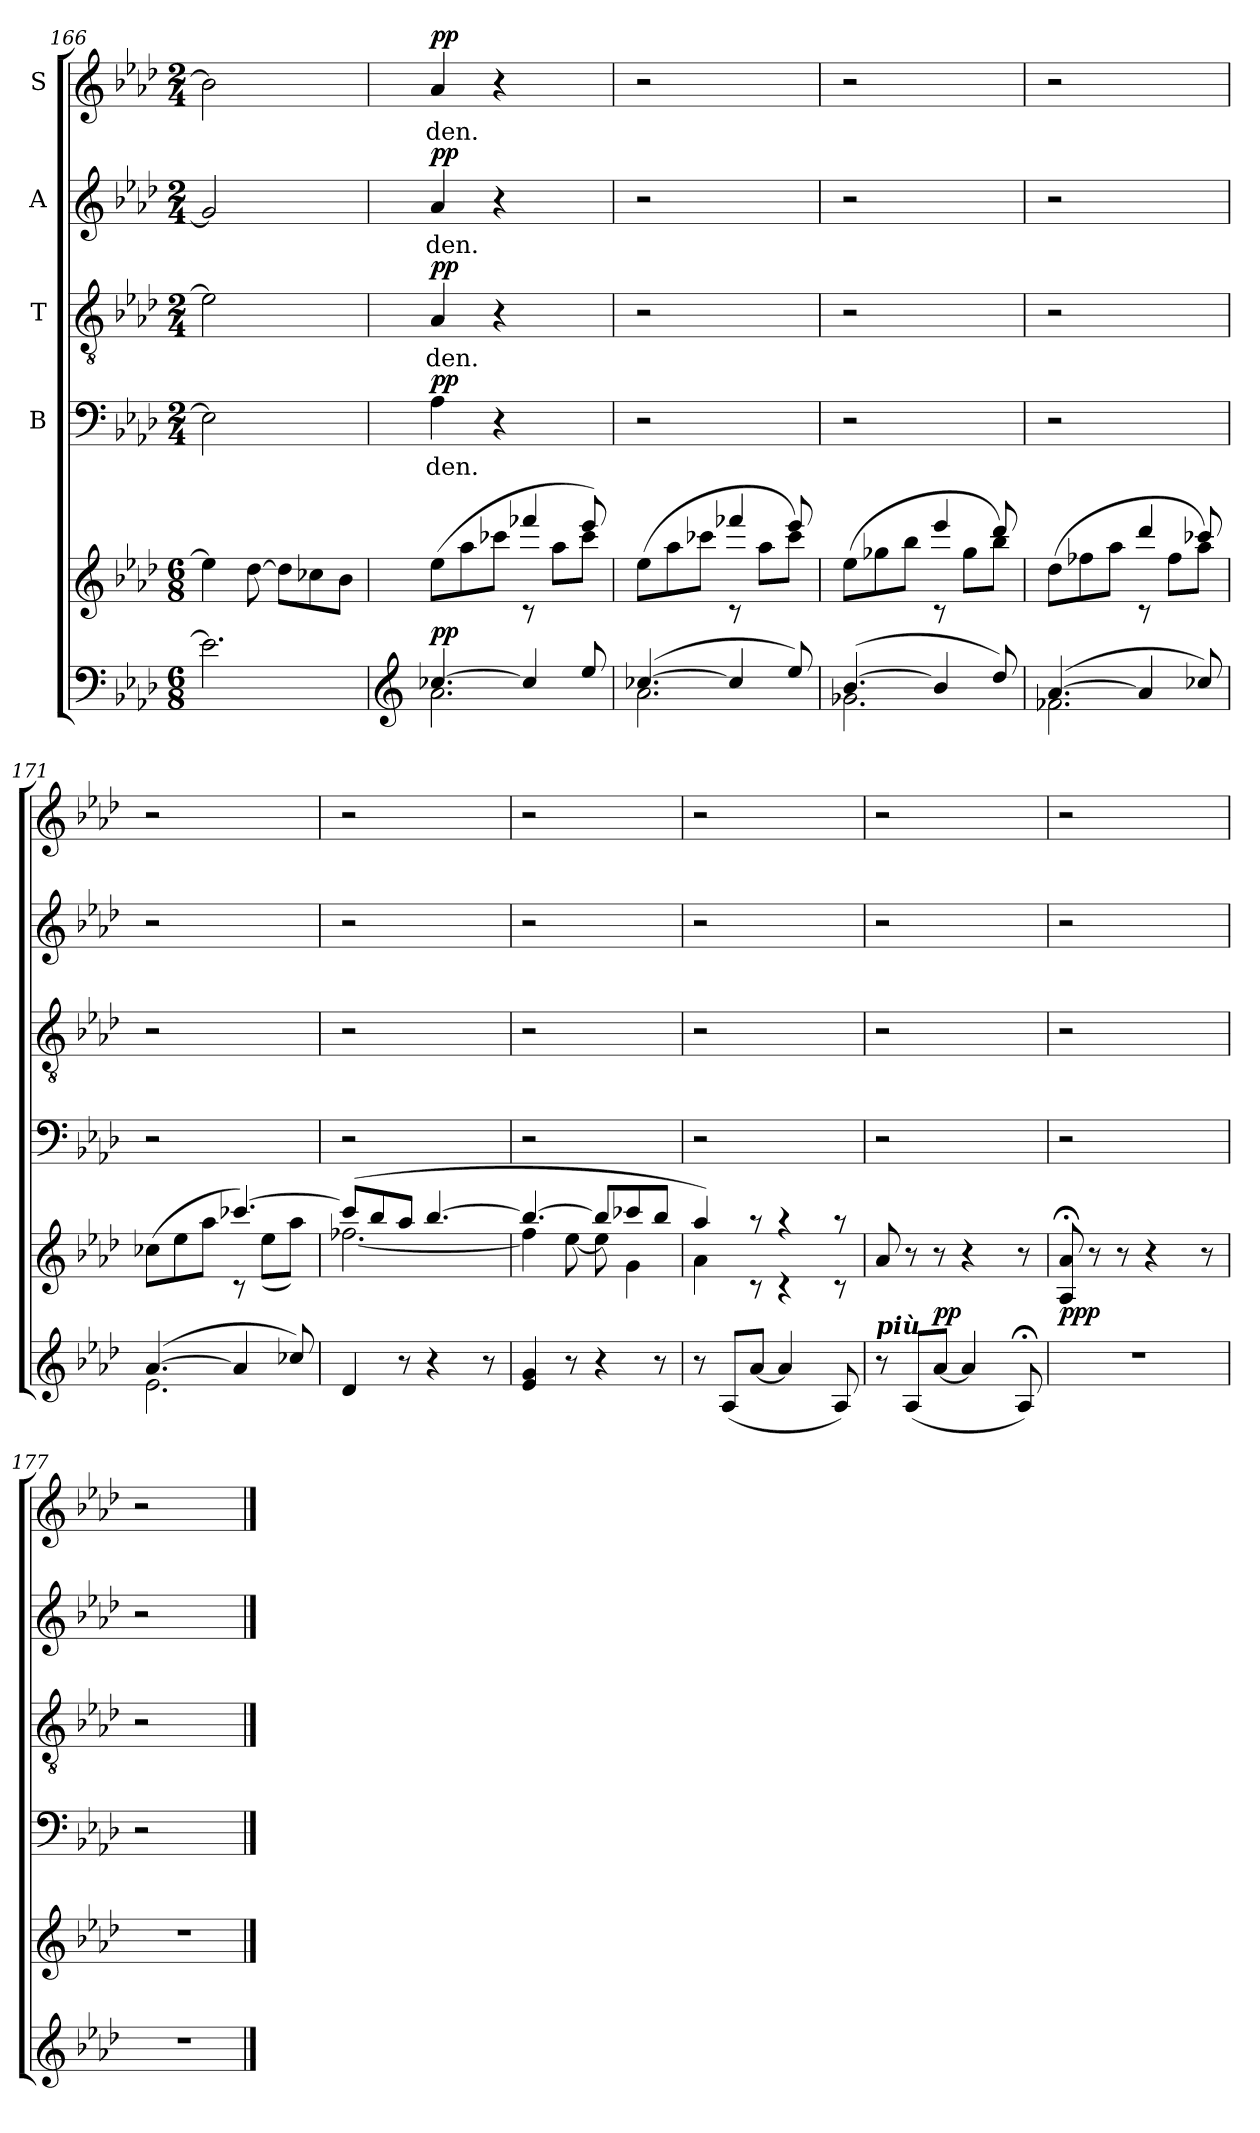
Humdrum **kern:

**kern	**dynam	**kern	**dynam	**kern	**text	**dynam	**kern	**text	**dynam	**kern	**text	**dynam	**kern	**text	**dynam
*part6	*part6	*part5	*part5	*part4	*part4	*part4	*part3	*part3	*part3	*part2	*part2	*part2	*part1	*part1	*part1
*staff6	*staff6	*staff5	*staff5	*staff4	*staff4	*staff4	*staff3	*staff3	*staff3	*staff2	*staff2	*staff2	*staff1	*staff1	*staff1
*	*	*	*	*I"B	*	*	*I"T	*	*	*I"A	*	*	*I"S	*	*
*clefF4	*	*clefG2	*	*clefF4	*	*	*clefGv2	*	*	*clefG2	*	*	*clefG2	*	*
*k[b-e-a-d-]	*	*k[b-e-a-d-]	*	*k[b-e-a-d-]	*	*	*k[b-e-a-d-]	*	*	*k[b-e-a-d-]	*	*	*k[b-e-a-d-]	*	*
*A-:	*	*A-:	*	*A-:	*	*	*A-:	*	*	*A-:	*	*	*A-:	*	*
*M6/8	*	*M6/8	*	*M2/4	*	*	*M2/4	*	*	*M2/4	*	*	*M2/4	*	*
=166	=166	=166	=166	=166	=166	=166	=166	=166	=166	=166	=166	=166	=166	=166	=166
2.e-\]	.	4ee-\]	.	2E-\]	.	.	2e-\]	.	.	2g/]	.	.	2b-\]	.	.
.	.	[8dd-\	.	.	.	.	.	.	.	.	.	.	.	.	.
.	.	8dd-\L]	.	.	.	.	.	.	.	.	.	.	.	.	.
.	.	8cc-X\	.	4ryy	.	.	4ryy	.	.	4ryy	.	.	4ryy	.	.
.	.	8b-\J	.	.	.	.	.	.	.	.	.	.	.	.	.
=167	=167	=167	=167	=167	=167	=167	=167	=167	=167	=167	=167	=167	=167	=167	=167
*clefG2	*	*	*	*	*	*	*	*	*	*	*	*	*	*	*
*^	*	*^	*	*	*	*	*	*	*	*	*	*	*	*	*
!	!	!LO:DY:a	!	!	!	!	!LO:LY:b	!LO:DY:a	!	!LO:LY:b	!LO:DY:a	!	!LO:LY:b	!LO:DY:a	!	!LO:LY:b	!LO:DY:a
[>4.cc-X/	2.a-\	pp	(<8ee-\L	4ryy	.	4A-\	-den.	pp	4A-/	-den.	pp	4a-/	-den.	pp	4a-/	-den.	pp
.	.	.	8aa-\	.	.	.	.	.	.	.	.	.	.	.	.	.	.
.	.	.	8ccc-X\J	8ryy	.	4r	.	.	4r	.	.	4r	.	.	4r	.	.
4cc-/]	.	.	4fff-X/	8rc	.	.	.	.	.	.	.	.	.	.	.	.	.
.	.	.	.	8aa-\L	.	4ryy	.	.	4ryy	.	.	4ryy	.	.	4ryy	.	.
8ee-/	.	.	8eee-/)	8ccc-\J	.	.	.	.	.	.	.	.	.	.	.	.	.
!!LO:LB:g=z
=168	=168	=168	=168	=168	=168	=168	=168	=168	=168	=168	=168	=168	=168	=168	=168	=168	=168
(>[>4.cc-X/	2.a-\	.	(<8ee-\L	4ryy	.	2r	.	.	2r	.	.	2r	.	.	2r	.	.
.	.	.	8aa-\	.	.	.	.	.	.	.	.	.	.	.	.	.	.
.	.	.	8ccc-X\J	8ryy	.	.	.	.	.	.	.	.	.	.	.	.	.
4cc-/]	.	.	4fff-X/	8rc	.	.	.	.	.	.	.	.	.	.	.	.	.
.	.	.	.	8aa-\L	.	4ryy	.	.	4ryy	.	.	4ryy	.	.	4ryy	.	.
8ee-/)	.	.	8eee-/	8ccc-\J)	.	.	.	.	.	.	.	.	.	.	.	.	.
=169	=169	=169	=169	=169	=169	=169	=169	=169	=169	=169	=169	=169	=169	=169	=169	=169	=169
(>[>4.b-/	2.g-X\	.	(<8ee-\L	4ryy	.	2r	.	.	2r	.	.	2r	.	.	2r	.	.
.	.	.	8gg-X\	.	.	.	.	.	.	.	.	.	.	.	.	.	.
.	.	.	8bb-\J	8ryy	.	.	.	.	.	.	.	.	.	.	.	.	.
4b-/]	.	.	4eee-/	8rc	.	.	.	.	.	.	.	.	.	.	.	.	.
.	.	.	.	8gg-\L	.	4ryy	.	.	4ryy	.	.	4ryy	.	.	4ryy	.	.
8dd-/)	.	.	8ddd-/	8bb-\J)	.	.	.	.	.	.	.	.	.	.	.	.	.
=170	=170	=170	=170	=170	=170	=170	=170	=170	=170	=170	=170	=170	=170	=170	=170	=170	=170
(>[>4.a-/	2.f-X\	.	(<8dd-\L	4ryy	.	2r	.	.	2r	.	.	2r	.	.	2r	.	.
.	.	.	8ff-X\	.	.	.	.	.	.	.	.	.	.	.	.	.	.
.	.	.	8aa-\J	8ryy	.	.	.	.	.	.	.	.	.	.	.	.	.
4a-/]	.	.	4ddd-/	8rc	.	.	.	.	.	.	.	.	.	.	.	.	.
.	.	.	.	8ff-\L	.	4ryy	.	.	4ryy	.	.	4ryy	.	.	4ryy	.	.
8cc-X/)	.	.	8ccc-X/	8aa-\J)	.	.	.	.	.	.	.	.	.	.	.	.	.
=171	=171	=171	=171	=171	=171	=171	=171	=171	=171	=171	=171	=171	=171	=171	=171	=171	=171
(>[>4.a-/	2.e-\	.	(<8cc-X\L	4ryy	.	2r	.	.	2r	.	.	2r	.	.	2r	.	.
.	.	.	8ee-\	.	.	.	.	.	.	.	.	.	.	.	.	.	.
.	.	.	8aa-\J	8ryy	.	.	.	.	.	.	.	.	.	.	.	.	.
4a-/]	.	.	[>4.ccc-X/)	8rc	.	.	.	.	.	.	.	.	.	.	.	.	.
.	.	.	.	(<8ee-\L	.	4ryy	.	.	4ryy	.	.	4ryy	.	.	4ryy	.	.
8cc-X/)	.	.	.	8aa-\J)	.	.	.	.	.	.	.	.	.	.	.	.	.
*v	*v	*	*	*	*	*	*	*	*	*	*	*	*	*	*	*	*
=172	=172	=172	=172	=172	=172	=172	=172	=172	=172	=172	=172	=172	=172	=172	=172	=172
4d-/	.	(>8ccc-/L]	[<2.ff-X\	.	2r	.	.	2r	.	.	2r	.	.	2r	.	.
.	.	8bb-/	.	.	.	.	.	.	.	.	.	.	.	.	.	.
8r	.	8aa-/J	.	.	.	.	.	.	.	.	.	.	.	.	.	.
4r	.	[>4.bb-/	.	.	.	.	.	.	.	.	.	.	.	.	.	.
.	.	.	.	.	4ryy	.	.	4ryy	.	.	4ryy	.	.	4ryy	.	.
8r	.	.	.	.	.	.	.	.	.	.	.	.	.	.	.	.
!!LO:LB:g=z
=173	=173	=173	=173	=173	=173	=173	=173	=173	=173	=173	=173	=173	=173	=173	=173	=173
4e-/ 4g/	.	4.bb-/_	4ff-\]	.	2r	.	.	2r	.	.	2r	.	.	2r	.	.
8r	.	.	[<8ee-\	.	.	.	.	.	.	.	.	.	.	.	.	.
4r	.	8bb-/L]	8ee-\]	.	.	.	.	.	.	.	.	.	.	.	.	.
.	.	8ccc-X/	4g\	.	4ryy	.	.	4ryy	.	.	4ryy	.	.	4ryy	.	.
8r	.	8bb-/J	.	.	.	.	.	.	.	.	.	.	.	.	.	.
=174	=174	=174	=174	=174	=174	=174	=174	=174	=174	=174	=174	=174	=174	=174	=174	=174
8r	.	4aa-/)	4a-\	.	2r	.	.	2r	.	.	2r	.	.	2r	.	.
(<8A-/L	.	.	.	.	.	.	.	.	.	.	.	.	.	.	.	.
[8a-/J	.	8raa	8rc	.	.	.	.	.	.	.	.	.	.	.	.	.
4a-/]	.	4raa	4rc	.	.	.	.	.	.	.	.	.	.	.	.	.
.	.	.	.	.	4ryy	.	.	4ryy	.	.	4ryy	.	.	4ryy	.	.
8A-/)	.	8raa	8rc	.	.	.	.	.	.	.	.	.	.	.	.	.
=175	=175	=175	=175	=175	=175	=175	=175	=175	=175	=175	=175	=175	=175	=175	=175	=175
!LO:TX:a:Bi:t=più	!	!	!	!	!	!	!	!	!	!	!	!	!	!	!	!
*	*	*v	*v	*	*	*	*	*	*	*	*	*	*	*	*	*
8r	.	8a-/	.	2r	.	.	2r	.	.	2r	.	.	2r	.	.
(<8A-/L	.	8r	.	.	.	.	.	.	.	.	.	.	.	.	.
!	!LO:DY:a	!	!	!	!	!	!	!	!	!	!	!	!	!	!
[8a-/J	pp	8r	.	.	.	.	.	.	.	.	.	.	.	.	.
4a-/]	.	4r	.	.	.	.	.	.	.	.	.	.	.	.	.
.	.	.	.	4ryy	.	.	4ryy	.	.	4ryy	.	.	4ryy	.	.
8A-;</)	.	8r	.	.	.	.	.	.	.	.	.	.	.	.	.
=176	=176	=176	=176	=176	=176	=176	=176	=176	=176	=176	=176	=176	=176	=176	=176
!	!	!	!LO:DY:b	!	!	!	!	!	!	!	!	!	!	!	!
2.r	.	8A-/;< 8a-/;<	ppp	2r	.	.	2r	.	.	2r	.	.	2r	.	.
.	.	8r	.	.	.	.	.	.	.	.	.	.	.	.	.
.	.	8r	.	.	.	.	.	.	.	.	.	.	.	.	.
.	.	4r	.	.	.	.	.	.	.	.	.	.	.	.	.
.	.	.	.	4ryy	.	.	4ryy	.	.	4ryy	.	.	4ryy	.	.
.	.	8r	.	.	.	.	.	.	.	.	.	.	.	.	.
=177	=177	=177	=177	=177	=177	=177	=177	=177	=177	=177	=177	=177	=177	=177	=177
2.r	.	2.r	.	2r	.	.	2r	.	.	2r	.	.	2r	.	.
.	.	.	.	4ryy	.	.	4ryy	.	.	4ryy	.	.	4ryy	.	.
==	==	==	==	==	==	==	==	==	==	==	==	==	==	==	==
*-	*-	*-	*-	*-	*-	*-	*-	*-	*-	*-	*-	*-	*-	*-	*-
